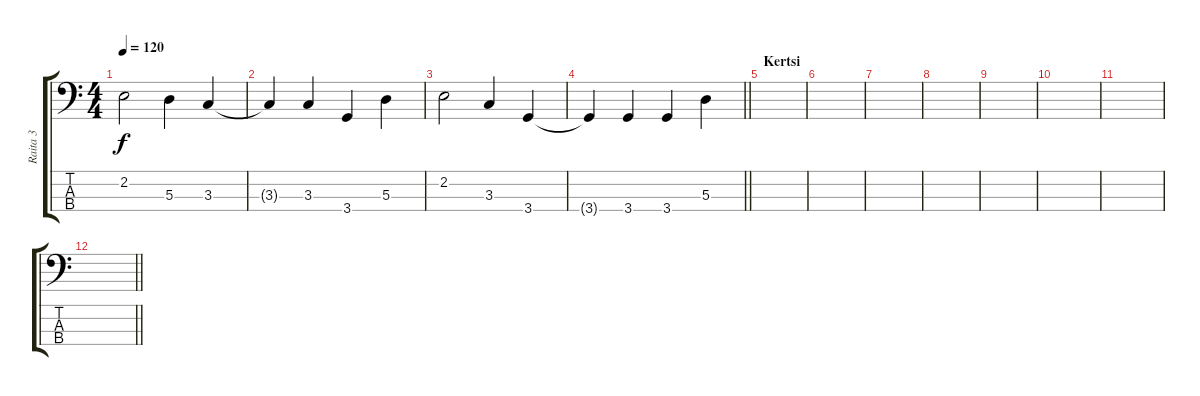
\track ("Raita 3" "Raita 3") {instrument electricbasspick}
\staff {score tabs}
\tuning (G2 D2 A1 E1) {hide}
\ts (4 4)
\tempo 120
\clef f4
\ks c
2.2.2{dy f} 5.3.4 3.3.4 |
3.3{t}.4 3.3.4 3.4.4 5.3.4 |
2.2.2 3.3.4 3.4.4 |
\barLineRight lightlight
3.4{t}.4 3.4.4 3.4.4 5.3.4 |
\section ("" "Kertsi")
|
|
|
|
|
|
|
\barLineRight lightlight
